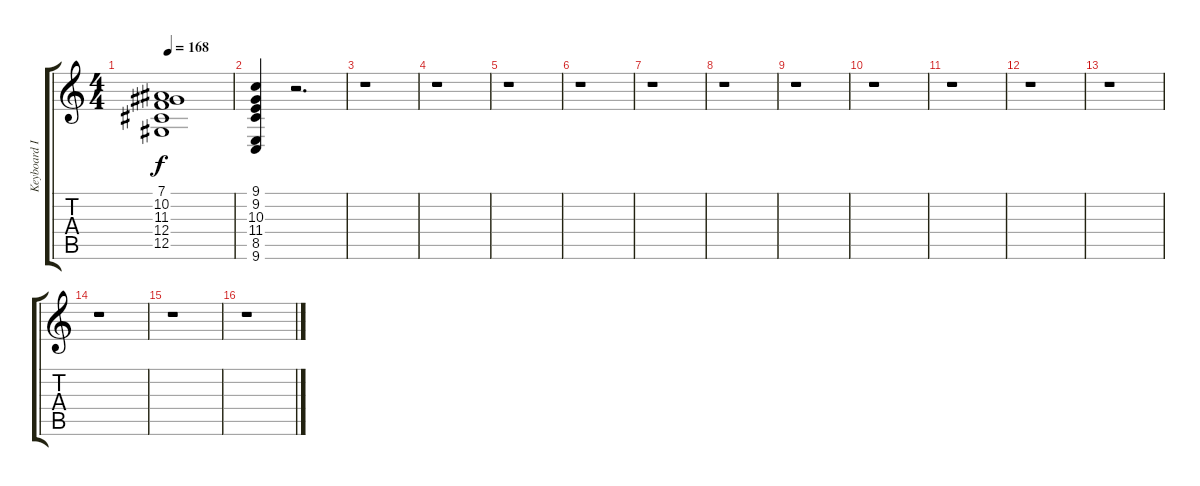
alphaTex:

\track ("Keyboard II" "Keyboard I") {instrument choiraahs}
\staff {score tabs}
\tuning (Eb4 Bb3 Gb3 Db3 Ab2 Eb2) {hide}
\ts (4 4)
\tempo 168
\clef g2
\ks c
(7.1 10.2 11.3 12.4 12.5).1{dy f} |
(9.1 9.2 10.3 11.4 8.5 9.6).4 r.2{d} |
r.1 |
r.1 |
r.1 |
r.1 |
r.1 |
r.1 |
r.1 |
r.1 |
r.1 |
r.1 |
r.1 |
r.1 |
r.1 |
r.1
